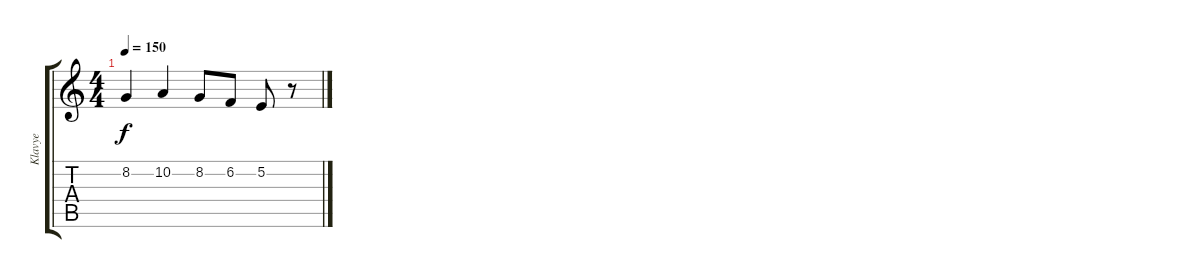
\track ("Klavye" "Klavye") {instrument stringensemble1}
\staff {score tabs}
\tuning (E4 B3 G3 D3 A2 E2) {hide}
\ts (4 4)
\tempo 150
\clef g2
\ks c
8.2.4{dy f} 10.2.4 8.2.8 6.2.8 5.2.8 r.8
